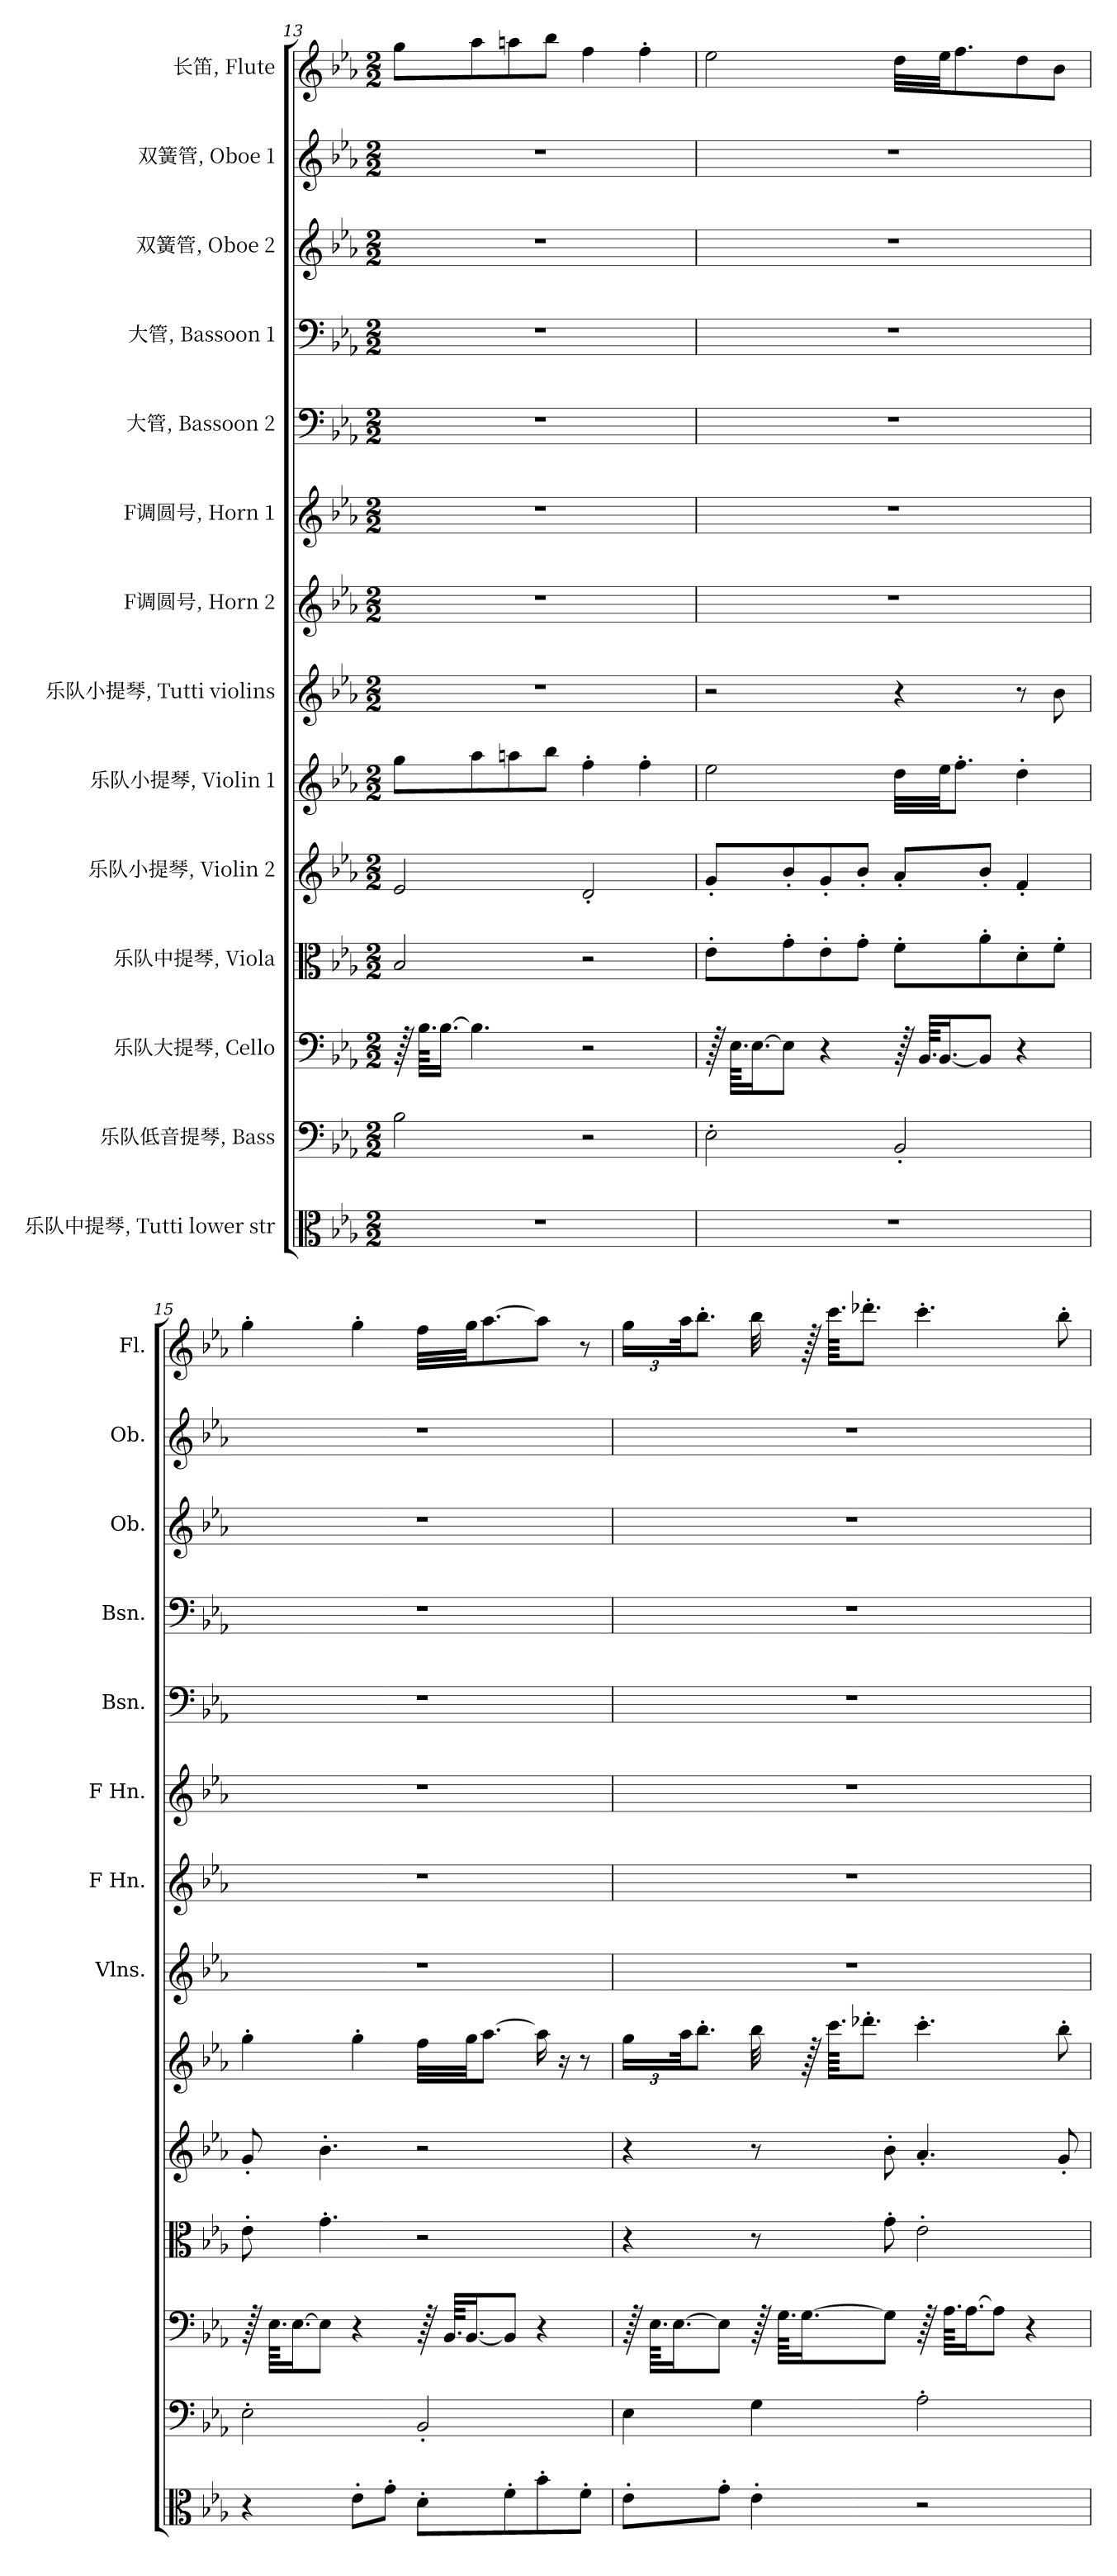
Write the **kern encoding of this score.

**kern	**kern	**kern	**kern	**kern	**kern	**kern	**kern	**kern	**kern	**kern	**kern	**kern	**kern
*part14	*part13	*part12	*part11	*part10	*part9	*part8	*part7	*part6	*part5	*part4	*part3	*part2	*part1
*staff14	*staff13	*staff12	*staff11	*staff10	*staff9	*staff8	*staff7	*staff6	*staff5	*staff4	*staff3	*staff2	*staff1
*I"乐队中提琴, Tutti lower str	*I"乐队低音提琴, Bass	*I"乐队大提琴, Cello	*I"乐队中提琴, Viola	*I"乐队小提琴, Violin 2	*I"乐队小提琴, Violin 1	*I"乐队小提琴, Tutti violins	*I"F调圆号, Horn 2	*I"F调圆号, Horn 1	*I"大管, Bassoon 2	*I"大管, Bassoon 1	*I"双簧管, Oboe 2	*I"双簧管, Oboe 1	*I"长笛, Flute
*	*	*	*	*	*	*I'Vlns.	*I'F Hn.	*I'F Hn.	*I'Bsn.	*I'Bsn.	*I'Ob.	*I'Ob.	*I'Fl.
!!LO:PB:g=z
*clefC3	*clefF4	*clefF4	*clefC3	*clefG2	*clefG2	*clefG2	*clefG2	*clefG2	*clefF4	*clefF4	*clefG2	*clefG2	*clefG2
*	*ITrd7c12	*	*	*	*	*	*ITrd4c7	*ITrd4c7	*	*	*	*	*
*k[b-e-a-]	*k[b-e-a-]	*k[b-e-a-]	*k[b-e-a-]	*k[b-e-a-]	*k[b-e-a-]	*k[b-e-a-]	*k[b-e-a-d-]	*k[b-e-a-d-]	*k[b-e-a-]	*k[b-e-a-]	*k[b-e-a-]	*k[b-e-a-]	*k[b-e-a-]
*M2/2	*M2/2	*M2/2	*M2/2	*M2/2	*M2/2	*M2/2	*M2/2	*M2/2	*M2/2	*M2/2	*M2/2	*M2/2	*M2/2
*MM156	*MM156	*MM156	*MM156	*MM156	*MM156	*MM156	*MM156	*MM156	*MM156	*MM156	*MM156	*MM156	*MM156
=13	=13	=13	=13	=13	=13	=13	=13	=13	=13	=13	=13	=13	=13
1r	2BB-\	128r	2B-/	2e-/	8gg\L	1r	1r	1r	1r	1r	1r	1r	8gg\L
.	.	64.B-\KKLL	.	.	.	.	.	.	.	.	.	.	.
.	.	[16.B-\JJ	.	.	.	.	.	.	.	.	.	.	.
*	*	*	*	*	*	*	*	*	*	*	*	*	*MM157
.	.	4.B-\]	.	.	8aa-\	.	.	.	.	.	.	.	8aa-\
.	.	.	.	.	8aan\	.	.	.	.	.	.	.	8aan\
.	.	.	.	.	8bb-\J	.	.	.	.	.	.	.	8bb-\J
.	2r	2r	2r	2d'/	4ff'\	.	.	.	.	.	.	.	4ff\
.	.	.	.	.	4ff'\	.	.	.	.	.	.	.	4ff'\
=14	=14	=14	=14	=14	=14	=14	=14	=14	=14	=14	=14	=14	=14
*	*	*	*	*	*	*	*	*	*	*	*	*	*MM163
1r	2EE-'\	128r	8e-'\L	8g'/L	2ee-\	2r	1r	1r	1r	1r	1r	1r	2ee-\
.	.	64.E-\KKLL	.	.	.	.	.	.	.	.	.	.	.
.	.	[16.E-\J	.	.	.	.	.	.	.	.	.	.	.
.	.	8E-\J]	8g'\	8b-'/	.	.	.	.	.	.	.	.	.
.	.	4r	8e-'\	8g'/	.	.	.	.	.	.	.	.	.
.	.	.	8g'\J	8b-'/J	.	.	.	.	.	.	.	.	.
.	2BBB-'/	128r	8f'\L	8a-'/L	32dd\LLL	4r	.	.	.	.	.	.	32dd\LLL
.	.	64.BB-/KKLL	.	.	.	.	.	.	.	.	.	.	.
.	.	[16.BB-/J	.	.	32ee-\JJ	.	.	.	.	.	.	.	32ee-\JJ
.	.	.	.	.	8.ff'\J	.	.	.	.	.	.	.	8.ff\
.	.	8BB-/J]	8a-'\	8b-'/J	.	.	.	.	.	.	.	.	.
.	.	4r	8d'\	4f'/	4dd'\	8r	.	.	.	.	.	.	8dd\
.	.	.	8f'\J	.	.	8b-\	.	.	.	.	.	.	8b-\J
=15	=15	=15	=15	=15	=15	=15	=15	=15	=15	=15	=15	=15	=15
*	*	*	*	*	*	*	*	*	*	*	*	*	*MM161
4r	2EE-'\	128r	8e-'\	8g'/	4gg'\	1r	1r	1r	1r	1r	1r	1r	4gg'\
.	.	64.E-\KKLL	.	.	.	.	.	.	.	.	.	.	.
.	.	[16.E-\J	.	.	.	.	.	.	.	.	.	.	.
.	.	8E-\J]	4.g'\	4.b-'\	.	.	.	.	.	.	.	.	.
8e-'\L	.	4r	.	.	4gg'\	.	.	.	.	.	.	.	4gg'\
8g'\J	.	.	.	.	.	.	.	.	.	.	.	.	.
*	*	*	*	*	*	*	*	*	*	*	*	*	*MM161
8d'\L	2BBB-'/	128r	2r	2r	32ff\LLL	.	.	.	.	.	.	.	32ff\LLL
.	.	64.BB-/KKLL	.	.	.	.	.	.	.	.	.	.	.
.	.	[16.BB-/J	.	.	32gg\JJ	.	.	.	.	.	.	.	32gg\JJ
.	.	.	.	.	[8.aa-\J	.	.	.	.	.	.	.	[8.aa-\
8f'\	.	8BB-/J]	.	.	.	.	.	.	.	.	.	.	.
8b-'\	.	4r	.	.	16aa-\]	.	.	.	.	.	.	.	8aa-\J]
.	.	.	.	.	16r	.	.	.	.	.	.	.	.
8f'\J	.	.	.	.	8r	.	.	.	.	.	.	.	8r
!!LO:PB:g=z
=16	=16	=16	=16	=16	=16	=16	=16	=16	=16	=16	=16	=16	=16
*	*	*	*	*	*Xbrackettup	*	*	*	*	*	*	*	*Xbrackettup
*	*	*	*	*	*	*	*	*	*	*	*	*	*MM161
8e-'\L	4EE-\	128r	4r	4r	24gg\LL	1r	1r	1r	1r	1r	1r	1r	24gg\LL
.	.	64.E-\KKLL	.	.	.	.	.	.	.	.	.	.	.
.	.	[16.E-\J	.	.	.	.	.	.	.	.	.	.	.
.	.	.	.	.	48aa-\JK	.	.	.	.	.	.	.	48aa-\JK
.	.	.	.	.	8.bb-'\J	.	.	.	.	.	.	.	8.bb-'\J
8g'\J	.	8E-\J]	.	.	.	.	.	.	.	.	.	.	.
4e-'\	4GG\	128r	8r	8r	32bb-\	.	.	.	.	.	.	.	32bb-\
.	.	64.G\KKLL	.	.	.	.	.	.	.	.	.	.	.
.	.	[16.G\J	.	.	128r	.	.	.	.	.	.	.	128r
.	.	.	.	.	64.ccc\KKKL	.	.	.	.	.	.	.	64.ccc\KKKL
.	.	.	.	.	8.ddd-X'\J	.	.	.	.	.	.	.	8.ddd-X'\J
.	.	8G\J]	8g'\	8b-'\	.	.	.	.	.	.	.	.	.
2r	2AA-'\	128r	2e-'\	4.a-'/	4.ccc'\	.	.	.	.	.	.	.	4.ccc'\
.	.	64.A-\KKLL	.	.	.	.	.	.	.	.	.	.	.
.	.	[16.A-\J	.	.	.	.	.	.	.	.	.	.	.
.	.	8A-\J]	.	.	.	.	.	.	.	.	.	.	.
.	.	4r	.	.	.	.	.	.	.	.	.	.	.
.	.	.	.	8g'/	8bb-'\	.	.	.	.	.	.	.	8bb-'\
=	=	=	=	=	=	=	=	=	=	=	=	=	=
*-	*-	*-	*-	*-	*-	*-	*-	*-	*-	*-	*-	*-	*-
